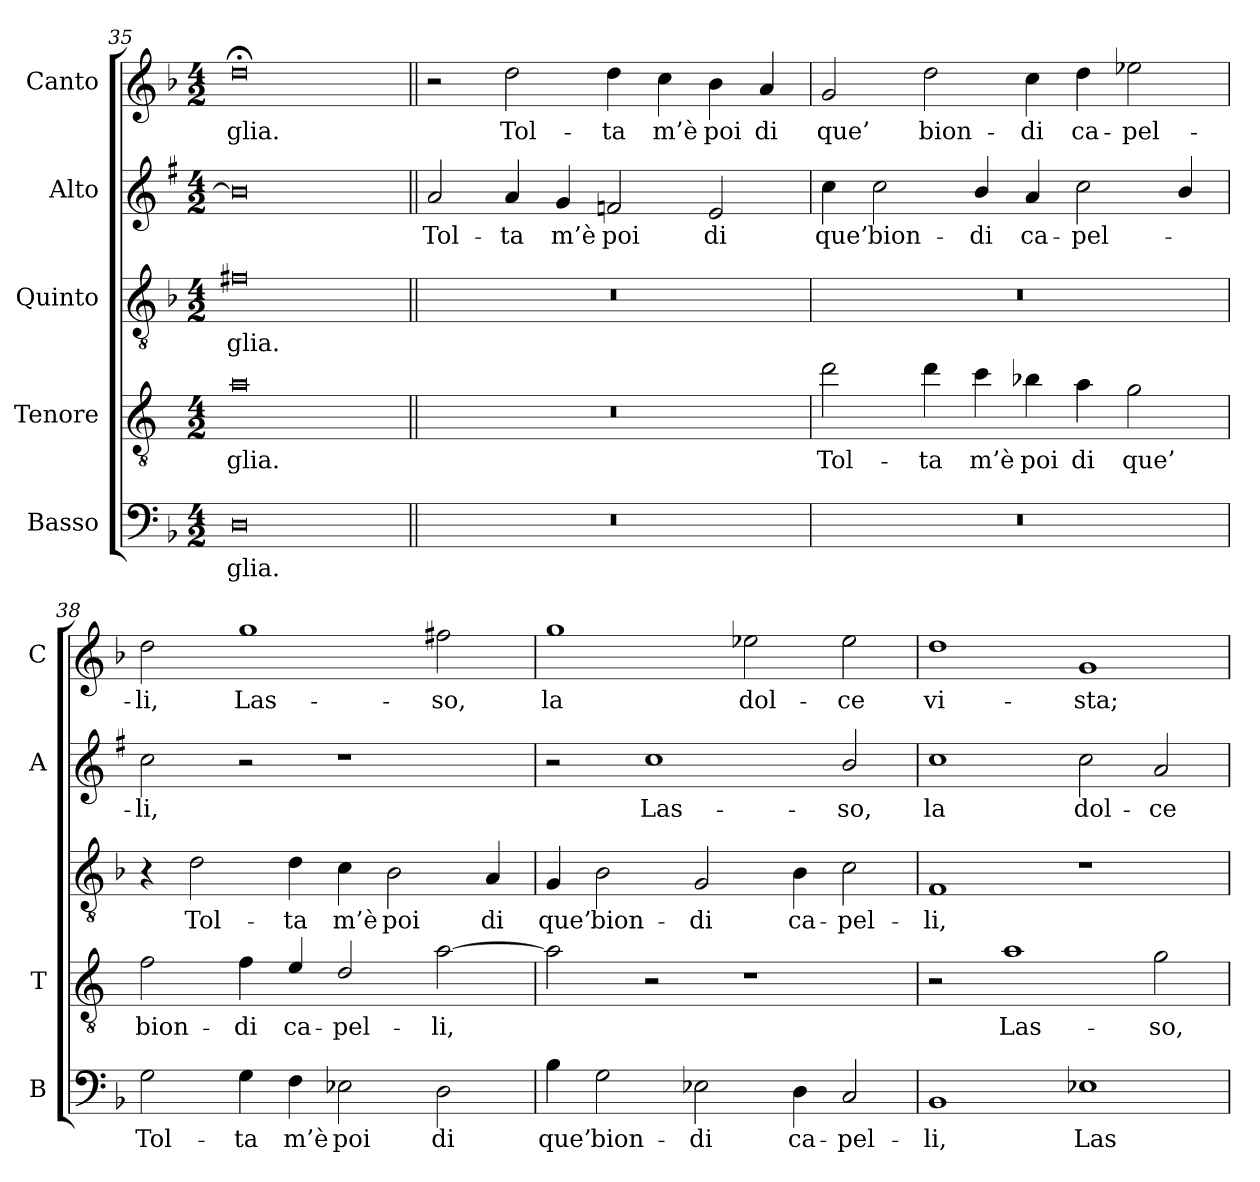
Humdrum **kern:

**kern	**text	**kern	**text	**kern	**text	**kern	**text	**kern	**text
*part5	*part5	*part4	*part4	*part3	*part3	*part2	*part2	*part1	*part1
*staff5	*staff5	*staff4	*staff4	*staff3	*staff3	*staff2	*staff2	*staff1	*staff1
*I"Basso	*	*I"Tenore	*	*I"Quinto	*	*I"Alto	*	*I"Canto	*
*I'B	*	*I'T	*	*	*	*I'A	*	*I'C	*
*clefF4	*	*clefGv2	*	*clefGv2	*	*clefG2	*	*clefG2	*
*	*	*ITrd4c7	*	*	*	*ITrd1c2	*	*	*
*k[b-]	*	*k[b-]	*	*k[b-]	*	*k[b-]	*	*k[b-]	*
*F:	*	*F:	*	*F:	*	*F:	*	*F:	*
*M4/2	*	*M4/2	*	*M4/2	*	*M4/2	*	*M4/2	*
=35	=35	=35	=35	=35	=35	=35	=35	=35	=35
!	!LO:LY:b	!	!LO:LY:b	!	!LO:LY:b	!	!	!	!LO:LY:b
0D	-glia.	0d	-glia.	0f#X	-glia.	0a]	.	0dd;<	-glia.
=36||	=36||	=36||	=36||	=36||	=36||	=36||	=36||	=36||	=36||
!	!	!	!	!	!	!	!LO:LY:b	!	!
0r	.	0r	.	0r	.	2g/	Tol-	2r	.
!	!	!	!	!	!	!	!LO:LY:b	!	!LO:LY:b
.	.	.	.	.	.	4g/	-ta	2dd\	Tol-
!	!	!	!	!	!	!	!LO:LY:b	!	!
.	.	.	.	.	.	4f/	m’è	.	.
!	!	!	!	!	!	!	!LO:LY:b	!	!LO:LY:b
.	.	.	.	.	.	2e-X/	poi	4dd\	-ta
!	!	!	!	!	!	!	!	!	!LO:LY:b
.	.	.	.	.	.	.	.	4cc\	m’è
!	!	!	!	!	!	!	!LO:LY:b	!	!LO:LY:b
.	.	.	.	.	.	2d/	di	4b-\	poi
!	!	!	!	!	!	!	!	!	!LO:LY:b
.	.	.	.	.	.	.	.	4a/	di
=37	=37	=37	=37	=37	=37	=37	=37	=37	=37
!	!	!	!LO:LY:b	!	!	!	!LO:LY:b	!	!LO:LY:b
0r	.	2g\	Tol-	0r	.	4b-\	que’	2g/	que’
!	!	!	!	!	!	!	!LO:LY:b	!	!
.	.	.	.	.	.	2b-\	bion-	.	.
!	!	!	!LO:LY:b	!	!	!	!	!	!LO:LY:b
.	.	4g\	-ta	.	.	.	.	2dd\	bion-
!	!	!	!LO:LY:b	!	!	!	!LO:LY:b	!	!
.	.	4f\	m’è	.	.	4a/	-di	.	.
!	!	!	!LO:LY:b	!	!	!	!LO:LY:b	!	!LO:LY:b
.	.	4e-X\	poi	.	.	4g/	ca-	4cc\	-di
!	!	!	!LO:LY:b	!	!	!	!LO:LY:b	!	!LO:LY:b
.	.	4d\	di	.	.	2b-\	-pel-	4dd\	ca-
!	!	!	!LO:LY:b	!	!	!	!	!	!LO:LY:b
.	.	2c\	que’	.	.	.	.	2ee-X\	-pel-
.	.	.	.	.	.	4a/	.	.	.
!!LO:LB:g=z
=38	=38	=38	=38	=38	=38	=38	=38	=38	=38
!	!LO:LY:b	!	!LO:LY:b	!	!	!	!LO:LY:b	!	!LO:LY:b
2G\	Tol-	2B-\	bion-	4r	.	2b-\	-li,	2dd\	-li,
!	!	!	!	!	!LO:LY:b	!	!	!	!
.	.	.	.	2d\	Tol-	.	.	.	.
!	!LO:LY:b	!	!LO:LY:b	!	!	!	!	!	!LO:LY:b
4G\	-ta	4B-\	-di	.	.	2r	.	1gg	Las-
!	!LO:LY:b	!	!LO:LY:b	!	!LO:LY:b	!	!	!	!
4F\	m’è	4A/	ca-	4d\	-ta	.	.	.	.
!	!LO:LY:b	!	!LO:LY:b	!	!LO:LY:b	!	!	!	!
2E-X\	poi	2G/	-pel-	4c\	m’è	1r	.	.	.
!	!	!	!	!	!LO:LY:b	!	!	!	!
.	.	.	.	2B-\	poi	.	.	.	.
!	!LO:LY:b	!	!LO:LY:b	!	!	!	!	!	!LO:LY:b
2D\	di	[2d\	-li,	.	.	.	.	2ff#X\	-so,
!	!	!	!	!	!LO:LY:b	!	!	!	!
.	.	.	.	4A/	di	.	.	.	.
=39	=39	=39	=39	=39	=39	=39	=39	=39	=39
!	!LO:LY:b	!	!	!	!LO:LY:b	!	!	!	!LO:LY:b
4B-\	que’	2d\]	.	4G/	que’	2r	.	1gg	la
!	!LO:LY:b	!	!	!	!LO:LY:b	!	!	!	!
2G\	bion-	.	.	2B-\	bion-	.	.	.	.
!	!	!	!	!	!	!	!LO:LY:b	!	!
.	.	2r	.	.	.	1b-	Las-	.	.
!	!LO:LY:b	!	!	!	!LO:LY:b	!	!	!	!
2E-X\	-di	.	.	2G/	-di	.	.	.	.
!	!	!	!	!	!	!	!	!	!LO:LY:b
.	.	1r	.	.	.	.	.	2ee-X\	dol-
!	!LO:LY:b	!	!	!	!LO:LY:b	!	!	!	!
4D\	ca-	.	.	4B-\	ca-	.	.	.	.
!	!LO:LY:b	!	!	!	!LO:LY:b	!	!LO:LY:b	!	!LO:LY:b
2C/	-pel-	.	.	2c\	-pel-	2a/	-so,	2ee-\	-ce
=40	=40	=40	=40	=40	=40	=40	=40	=40	=40
!	!LO:LY:b	!	!	!	!LO:LY:b	!	!LO:LY:b	!	!LO:LY:b
1BB-	-li,	2r	.	1F	-li,	1b-	la	1dd	vi-
!	!	!	!LO:LY:b	!	!	!	!	!	!
.	.	1d	Las-	.	.	.	.	.	.
!	!LO:LY:b	!	!	!	!	!	!LO:LY:b	!	!LO:LY:b
1E-X	Las-	.	.	1r	.	2b-\	dol-	1g	-sta;
!	!	!	!LO:LY:b	!	!	!	!LO:LY:b	!	!
.	.	2c\	-so,	.	.	2g/	-ce	.	.
=	=	=	=	=	=	=	=	=	=
*-	*-	*-	*-	*-	*-	*-	*-	*-	*-
